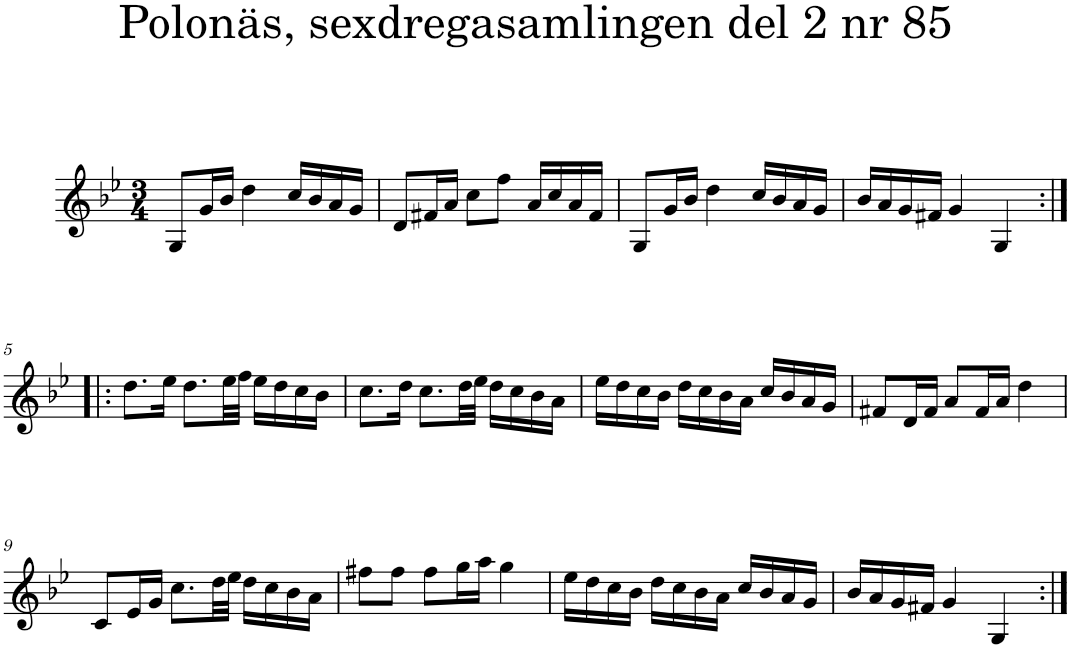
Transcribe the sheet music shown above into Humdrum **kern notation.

**kern
*part1
*staff1
*I"Piano
*I'Pno
*clefG2
*k[b-e-]
*g:
*M3/4
=1
8G/L
16g/L
16b-/JJ
4dd\
16cc/LL
16b-/
16a/
16g/JJ
=2
8d/L
16f#X/L
16a/JJ
8cc\L
8ff\J
16a/LL
16cc/
16a/
16f#/JJ
=3
8G/L
16g/L
16b-/JJ
4dd\
16cc/LL
16b-/
16a/
16g/JJ
=4
16b-/LL
16a/
16g/
16f#X/JJ
4g/
4G/
!!LO:LB:g=z
=5:|!|:
8.dd\L
16ee-\Jk
8.dd\L
32ee-\LL
32ff\JJJ
16ee-\LL
16dd\
16cc\
16b-\JJ
=6
8.cc\L
16dd\Jk
8.cc\L
32dd\LL
32ee-\JJJ
16dd\LL
16cc\
16b-\
16a\JJ
=7
16ee-\LL
16dd\
16cc\
16b-\JJ
16dd\LL
16cc\
16b-\
16a\JJ
16cc/LL
16b-/
16a/
16g/JJ
=8
8f#X/L
16d/L
16f#/JJ
8a/L
16f#/L
16a/JJ
4dd\
!!LO:LB:g=z
=9
8c/L
16e-/L
16g/JJ
8.cc\L
32dd\LL
32ee-\JJJ
16dd\LL
16cc\
16b-\
16a\JJ
=10
8ff#X\L
8ff#\J
8ff#\L
16gg\L
16aa\JJ
4gg\
=11
16ee-\LL
16dd\
16cc\
16b-\JJ
16dd\LL
16cc\
16b-\
16a\JJ
16cc/LL
16b-/
16a/
16g/JJ
=12
16b-/LL
16a/
16g/
16f#X/JJ
4g/
4G/
=:|!
*-
